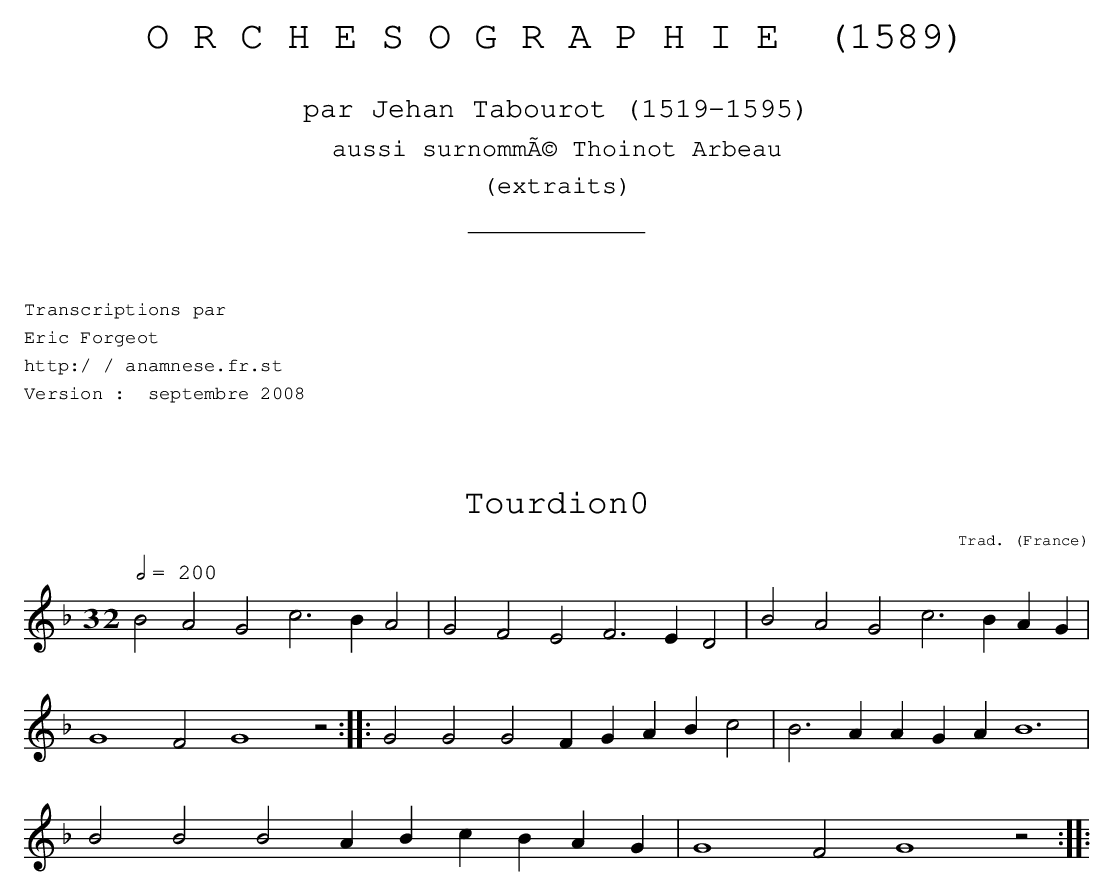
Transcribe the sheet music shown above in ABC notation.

X:1
T:Tourdion0
C:Trad.
O:France
M:3/ 2
L:1/ 4
Q:1/ 2=200
K:F
B2 A2 G2 c3 BA2 | G2 F2 E2 F3 E D2 | B2 A2 G2 c3 BAG |
G4 F2 G4 z2 :: G2 G2 G2 F G A B c2 | B3 A A G A B6 |
B2 B2 B2 A B c B A G | G4 F2 G4 z2 ::
